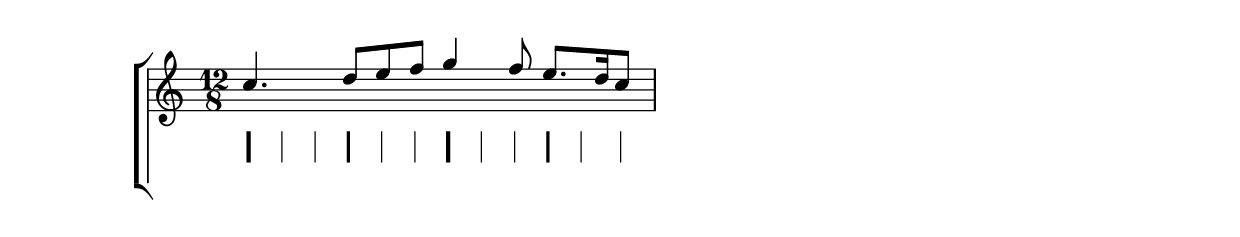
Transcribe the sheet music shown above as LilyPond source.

%% http://lsr.dsi.unimi.it/LSR/Item?id=247

\score {
  \new ChoirStaff {
    \relative c'' <<
      \new Staff {
        \time 12/8
        \stemUp
        c4. d8 e8 f g4 f8 e8. d16 c8
      }
      \new Staff {
        % hides staff and notes so that only the grid lines are visible
        \hideNotes
        \override Staff.BarLine.transparent = ##t
        \override Staff.StaffSymbol.line-count = #0
        \override Staff.TimeSignature.transparent = ##t
        \override Staff.Clef.transparent = ##t
        
        % dummy notes to force regular note spacing
        \once  \override Score.GridLine.thickness = #4.0
        c8 c c
        \once  \override Score.GridLine.thickness = #3.0
        c8 c c
        \once  \override Score.GridLine.thickness = #4.0
        c8 c c
        \once  \override Score.GridLine.thickness = #3.0
        c8 c c
      }
    >>
  }
  \layout {
    \context {
      \Score
      \consists "Grid_line_span_engraver"
      % center grid lines horizontally below note heads
      \override NoteColumn.X-offset = #-0.5
    }
    \context {
      \Staff
      \consists "Grid_point_engraver"
      gridInterval = #(ly:make-moment 1/8)
      % set line length and positioning:
      % two staff spaces above center line on hidden staff
      % to four spaces below center line on visible staff
      \override GridPoint.Y-extent = #'(2 . -4)
    }
    ragged-right = ##t
  }
}
